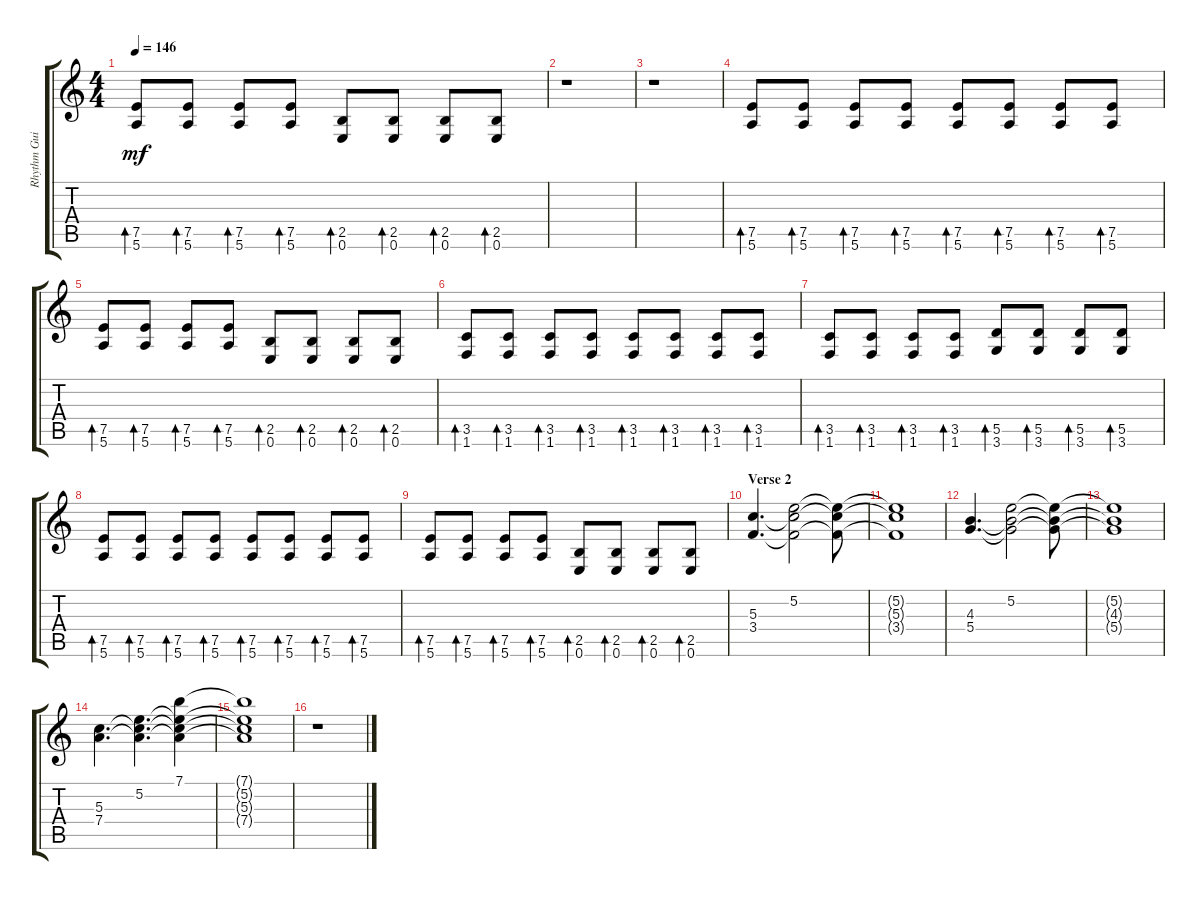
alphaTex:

\track ("Rhythm Guitar" "Rhythm Gui") {instrument overdrivenguitar}
\staff {score tabs}
\tuning (E4 B3 G3 D3 A2 E2) {hide}
\ts (4 4)
\tempo 146
\clef g2
\ks c
(7.5 5.6).8{bd 30 dy mf} (7.5 5.6).8{bd 30} (7.5 5.6).8{bd 30} (7.5 5.6).8{bd 30} (2.5 0.6).8{bd 30} (2.5 0.6).8{bd 30} (2.5 0.6).8{bd 30} (2.5 0.6).8{bd 30} |
r.1 |
r.1 |
(7.5 5.6).8{bd 30} (7.5 5.6).8{bd 30} (7.5 5.6).8{bd 30} (7.5 5.6).8{bd 30} (7.5 5.6).8{bd 30} (7.5 5.6).8{bd 30} (7.5 5.6).8{bd 30} (7.5 5.6).8{bd 30} |
(7.5 5.6).8{bd 30} (7.5 5.6).8{bd 30} (7.5 5.6).8{bd 30} (7.5 5.6).8{bd 30} (2.5 0.6).8{bd 30} (2.5 0.6).8{bd 30} (2.5 0.6).8{bd 30} (2.5 0.6).8{bd 30} |
(3.5 1.6).8{bd 30} (3.5 1.6).8{bd 30} (3.5 1.6).8{bd 30} (3.5 1.6).8{bd 30} (3.5 1.6).8{bd 30} (3.5 1.6).8{bd 30} (3.5 1.6).8{bd 30} (3.5 1.6).8{bd 30} |
(3.5 1.6).8{bd 30} (3.5 1.6).8{bd 30} (3.5 1.6).8{bd 30} (3.5 1.6).8{bd 30} (5.5 3.6).8{bd 30} (5.5 3.6).8{bd 30} (5.5 3.6).8{bd 30} (5.5 3.6).8{bd 30} |
(7.5 5.6).8{bd 30} (7.5 5.6).8{bd 30} (7.5 5.6).8{bd 30} (7.5 5.6).8{bd 30} (7.5 5.6).8{bd 30} (7.5 5.6).8{bd 30} (7.5 5.6).8{bd 30} (7.5 5.6).8{bd 30} |
(7.5 5.6).8{bd 30} (7.5 5.6).8{bd 30} (7.5 5.6).8{bd 30} (7.5 5.6).8{bd 30} (2.5 0.6).8{bd 30} (2.5 0.6).8{bd 30} (2.5 0.6).8{bd 30} (2.5 0.6).8{bd 30} |
\section ("" "Verse 2")
(5.3 3.4).4{d} (5.2 5.3{t} 3.4{t}).2 (5.2{t} 5.3{t} 3.4{t}).8 |
(5.2{t} 5.3{t} 3.4{t}).1 |
(4.3 5.4).4{d} (5.2 4.3{t} 5.4{t}).2 (5.2{t} 4.3{t} 5.4{t}).8 |
(5.2{t} 4.3{t} 5.4{t}).1 |
(5.3 7.4).4{d} (5.2 5.3{t} 7.4{t}).4{d} (7.1 5.2{t} 5.3{t} 7.4{t}).4 |
(7.1{t} 5.2{t} 5.3{t} 7.4{t}).1 |
r.1
